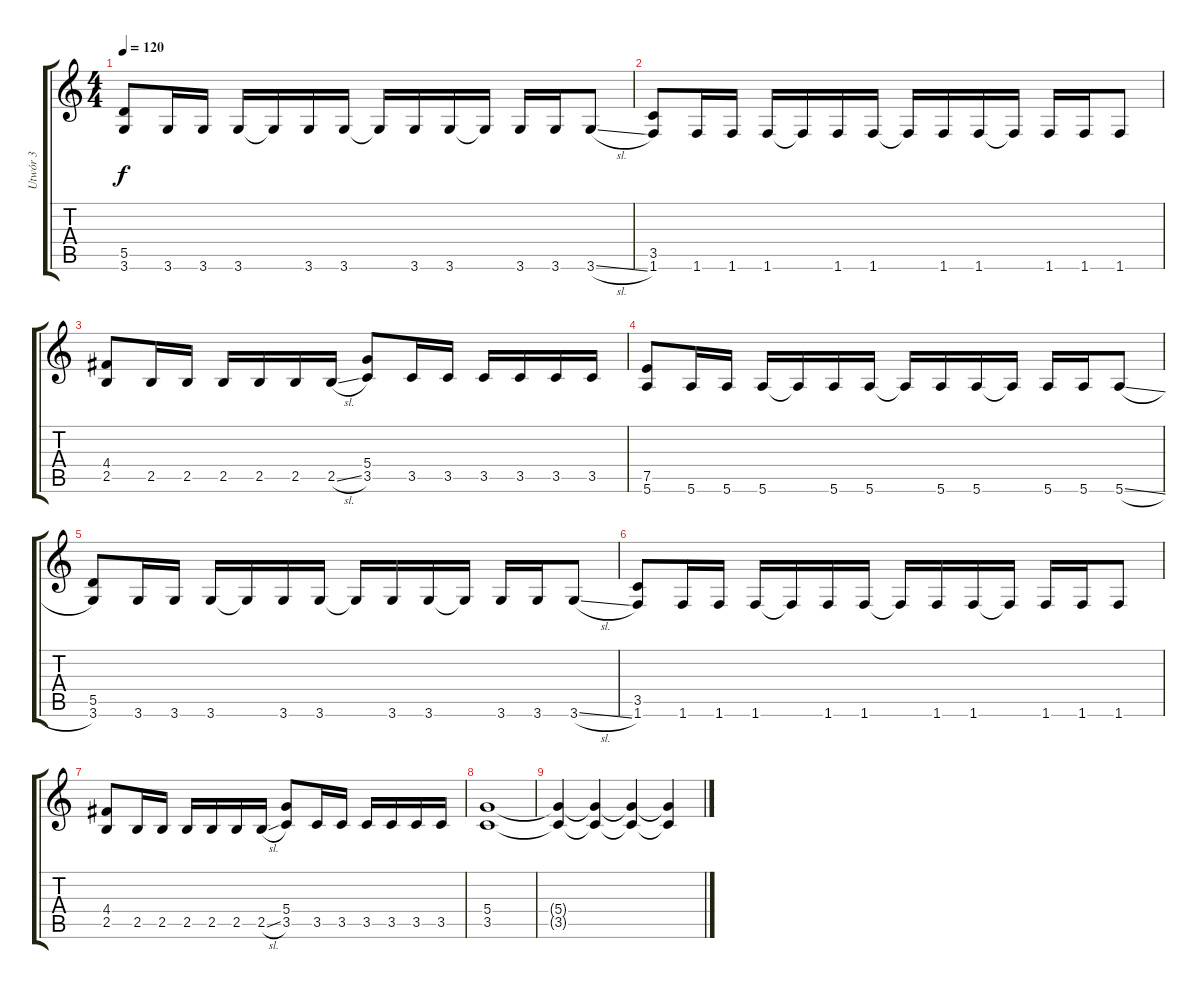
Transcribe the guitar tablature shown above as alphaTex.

\track ("Utwór 3" "Utwór 3") {instrument distortionguitar}
\staff {score tabs}
\tuning (E4 B3 G3 D3 A2 E2) {hide}
\ts (4 4)
\tempo 120
\clef g2
\ks c
(5.5 3.6).8{dy f} 3.6.16 3.6.16 3.6.16 3.6{t}.16 3.6.16 3.6.16 3.6{t}.16 3.6.16 3.6.16 3.6{t}.16 3.6.16 3.6.16 3.6{sl}.8 |
(3.5 1.6).8 1.6.16 1.6.16 1.6.16 1.6{t}.16 1.6.16 1.6.16 1.6{t}.16 1.6.16 1.6.16 1.6{t}.16 1.6.16 1.6.16 1.6.8 |
(4.4 2.5).8 2.5.16 2.5.16 2.5.16 2.5.16 2.5.16 2.5{sl}.16 (5.4 3.5).8 3.5.16 3.5.16 3.5.16 3.5.16 3.5.16 3.5.16 |
(7.5 5.6).8 5.6.16 5.6.16 5.6.16 5.6{t}.16 5.6.16 5.6.16 5.6{t}.16 5.6.16 5.6.16 5.6{t}.16 5.6.16 5.6.16 5.6{sl}.8 |
(5.5 3.6).8 3.6.16 3.6.16 3.6.16 3.6{t}.16 3.6.16 3.6.16 3.6{t}.16 3.6.16 3.6.16 3.6{t}.16 3.6.16 3.6.16 3.6{sl}.8 |
(3.5 1.6).8 1.6.16 1.6.16 1.6.16 1.6{t}.16 1.6.16 1.6.16 1.6{t}.16 1.6.16 1.6.16 1.6{t}.16 1.6.16 1.6.16 1.6.8 |
(4.4 2.5).8 2.5.16 2.5.16 2.5.16 2.5.16 2.5.16 2.5{sl}.16 (5.4 3.5).8 3.5.16 3.5.16 3.5.16 3.5.16 3.5.16 3.5.16 |
(5.4 3.5).1 |
(5.4{t} 3.5{t}).4{volume 10} (5.4{t} 3.5{t}).4{volume 8} (5.4{t} 3.5{t}).4{volume 5} (5.4{t} 3.5{t}).4{volume 2}
